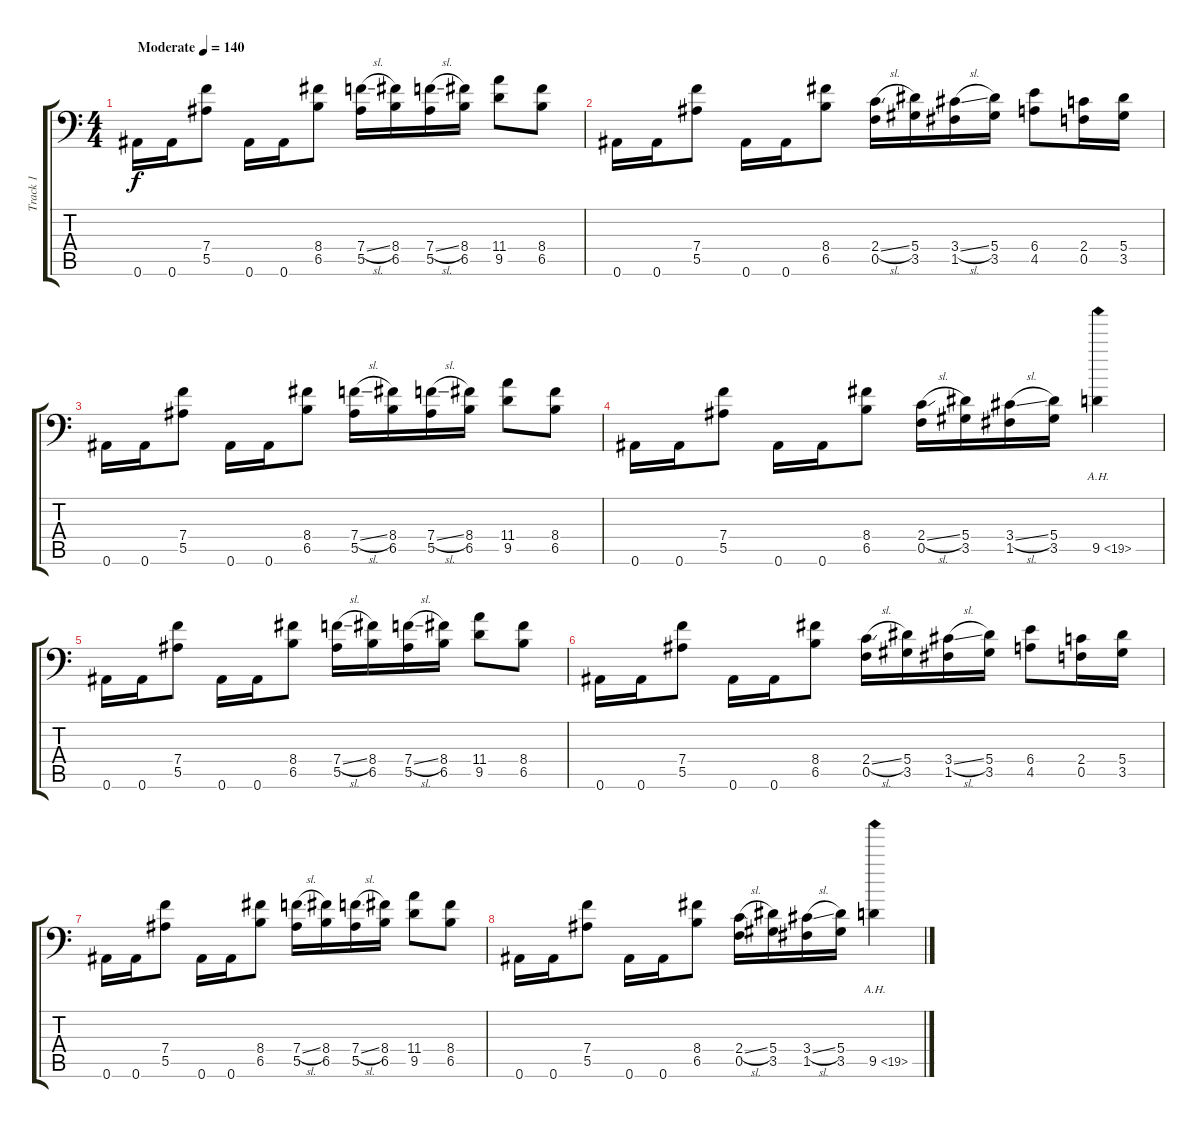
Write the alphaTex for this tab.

\track ("Track 1" "Track 1") {instrument distortionguitar}
\staff {score tabs}
\tuning (C4 G3 Eb3 Bb2 F2 Bb1) {hide}
\ts (4 4)
\tempo (140 "Moderate")
\clef f4
\ks c
0.6.16{dy f instrument distortionguitar} 0.6.16 (7.4 5.5).8 0.6.16 0.6.16 (8.4 6.5).8 (7.4{sl} 5.5).16 (8.4 6.5).16 (7.4{sl} 5.5).16 (8.4 6.5).16 (11.4 9.5).8 (8.4 6.5).8 |
0.6.16 0.6.16 (7.4 5.5).8 0.6.16 0.6.16 (8.4 6.5).8 (2.4{sl} 0.5).16 (5.4 3.5).16 (3.4{sl} 1.5).16 (5.4 3.5).16 (6.4 4.5).8 (2.4 0.5).16 (5.4 3.5).16 |
0.6.16 0.6.16 (7.4 5.5).8 0.6.16 0.6.16 (8.4 6.5).8 (7.4{sl} 5.5).16 (8.4 6.5).16 (7.4{sl} 5.5).16 (8.4 6.5).16 (11.4 9.5).8 (8.4 6.5).8 |
0.6.16 0.6.16 (7.4 5.5).8 0.6.16 0.6.16 (8.4 6.5).8 (2.4{sl} 0.5).16 (5.4 3.5).16 (3.4{sl} 1.5).16 (5.4 3.5).16 9.5{ah 10}.4 |
0.6.16 0.6.16 (7.4 5.5).8 0.6.16 0.6.16 (8.4 6.5).8 (7.4{sl} 5.5).16 (8.4 6.5).16 (7.4{sl} 5.5).16 (8.4 6.5).16 (11.4 9.5).8 (8.4 6.5).8 |
0.6.16 0.6.16 (7.4 5.5).8 0.6.16 0.6.16 (8.4 6.5).8 (2.4{sl} 0.5).16 (5.4 3.5).16 (3.4{sl} 1.5).16 (5.4 3.5).16 (6.4 4.5).8 (2.4 0.5).16 (5.4 3.5).16 |
0.6.16 0.6.16 (7.4 5.5).8 0.6.16 0.6.16 (8.4 6.5).8 (7.4{sl} 5.5).16 (8.4 6.5).16 (7.4{sl} 5.5).16 (8.4 6.5).16 (11.4 9.5).8 (8.4 6.5).8 |
0.6.16 0.6.16 (7.4 5.5).8 0.6.16 0.6.16 (8.4 6.5).8 (2.4{sl} 0.5).16 (5.4 3.5).16 (3.4{sl} 1.5).16 (5.4 3.5).16 9.5{ah 10}.4
